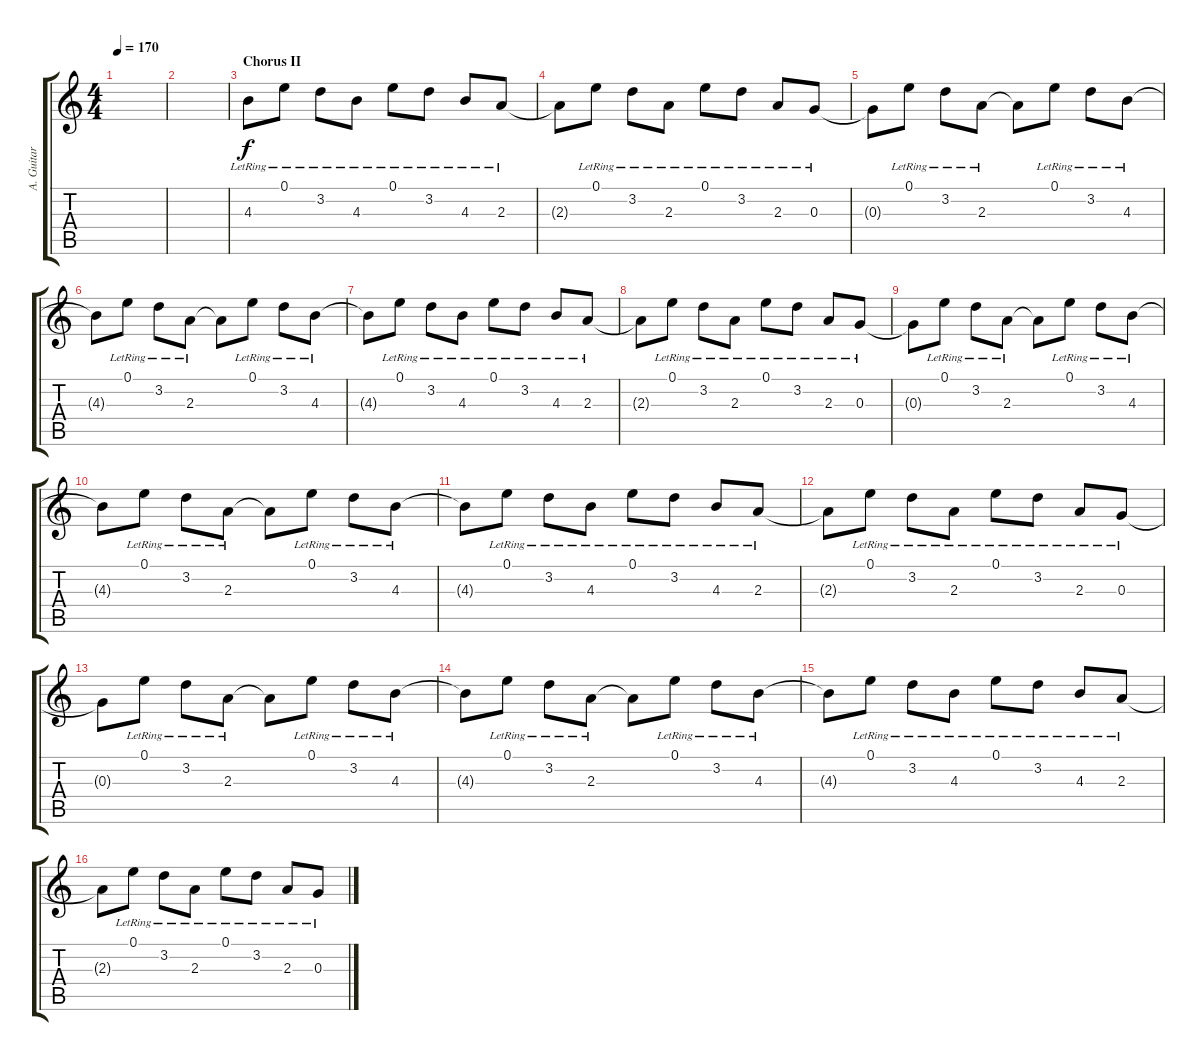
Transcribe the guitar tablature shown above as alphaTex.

\track ("A. Guitar (Slash)" "A. Guitar ") {instrument acousticguitarsteel}
\staff {score tabs}
\tuning (E4 B3 G3 D3 A2 E2) {hide}
\ts (4 4)
\tempo 170
\clef g2
\ks c
|
|
\section ("" "Chorus II")
4.3{lr}.8 0.1{lr}.8 3.2{lr}.8 4.3{lr}.8 0.1{lr}.8 3.2{lr}.8 4.3{lr}.8 2.3{lr}.8 |
2.3{t}.8 0.1{lr}.8 3.2{lr}.8 2.3{lr}.8 0.1{lr}.8 3.2{lr}.8 2.3{lr}.8 0.3{lr}.8 |
0.3{t}.8 0.1{lr}.8 3.2{lr}.8 2.3{lr}.8 2.3{t}.8 0.1{lr}.8 3.2{lr}.8 4.3{lr}.8 |
4.3{t}.8 0.1{lr}.8 3.2{lr}.8 2.3{lr}.8 2.3{t}.8 0.1{lr}.8 3.2{lr}.8 4.3{lr}.8 |
4.3{t}.8 0.1{lr}.8 3.2{lr}.8 4.3{lr}.8 0.1{lr}.8 3.2{lr}.8 4.3{lr}.8 2.3{lr}.8 |
2.3{t}.8 0.1{lr}.8 3.2{lr}.8 2.3{lr}.8 0.1{lr}.8 3.2{lr}.8 2.3{lr}.8 0.3{lr}.8 |
0.3{t}.8 0.1{lr}.8 3.2{lr}.8 2.3{lr}.8 2.3{t}.8 0.1{lr}.8 3.2{lr}.8 4.3{lr}.8 |
4.3{t}.8 0.1{lr}.8 3.2{lr}.8 2.3{lr}.8 2.3{t}.8 0.1{lr}.8 3.2{lr}.8 4.3{lr}.8 |
4.3{t}.8 0.1{lr}.8 3.2{lr}.8 4.3{lr}.8 0.1{lr}.8 3.2{lr}.8 4.3{lr}.8 2.3{lr}.8 |
2.3{t}.8 0.1{lr}.8 3.2{lr}.8 2.3{lr}.8 0.1{lr}.8 3.2{lr}.8 2.3{lr}.8 0.3{lr}.8 |
0.3{t}.8 0.1{lr}.8 3.2{lr}.8 2.3{lr}.8 2.3{t}.8 0.1{lr}.8 3.2{lr}.8 4.3{lr}.8 |
4.3{t}.8 0.1{lr}.8 3.2{lr}.8 2.3{lr}.8 2.3{t}.8 0.1{lr}.8 3.2{lr}.8 4.3{lr}.8 |
4.3{t}.8 0.1{lr}.8 3.2{lr}.8 4.3{lr}.8 0.1{lr}.8 3.2{lr}.8 4.3{lr}.8 2.3{lr}.8 |
2.3{t}.8 0.1{lr}.8 3.2{lr}.8 2.3{lr}.8 0.1{lr}.8 3.2{lr}.8 2.3{lr}.8 0.3{lr}.8
